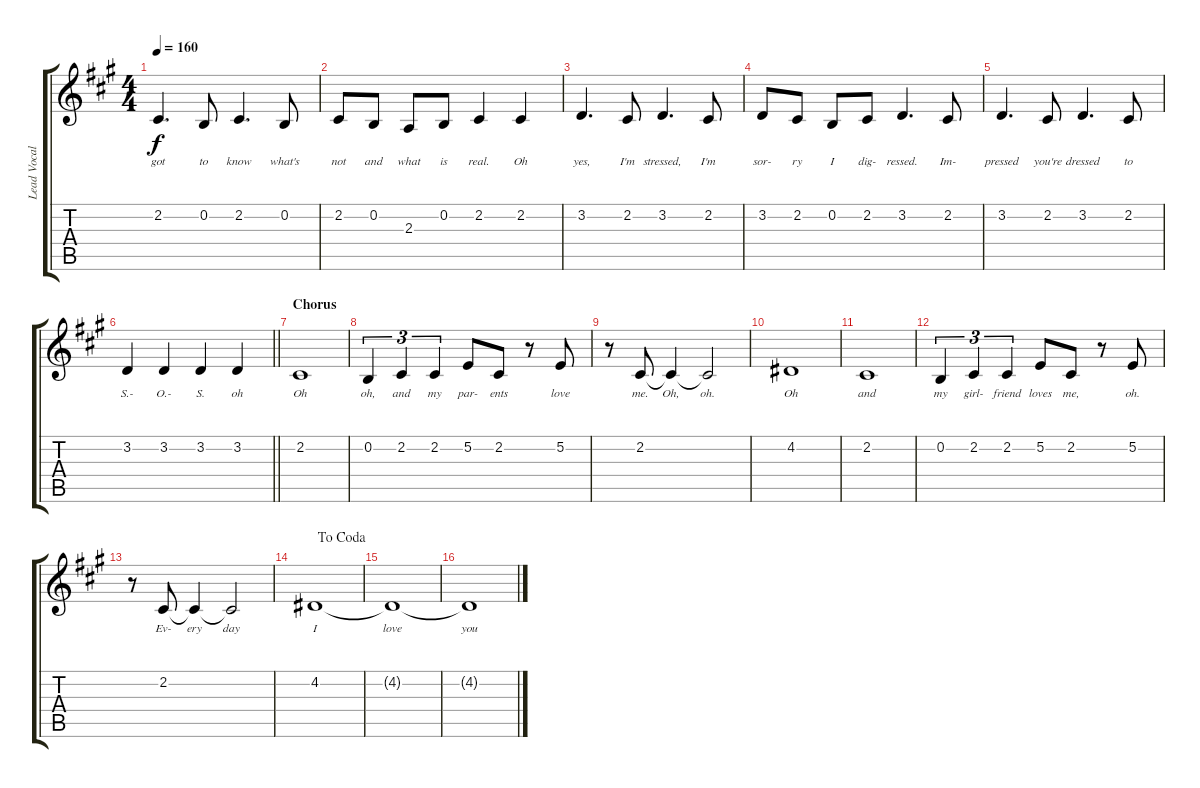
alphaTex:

\track ("Lead Vocals" "Lead Vocal") {instrument altosax}
\staff {score tabs}
\tuning (E4 B3 G3 D3 A2 E2) {hide}
\ts (4 4)
\tempo 160
\clef g2
\ks a
2.2.4{d lyrics (0 "got") lyrics (1 "") lyrics (2 "") lyrics (3 "") lyrics (4 "") dy f} 0.2.8{lyrics (0 "to") lyrics (1 "") lyrics (2 "") lyrics (3 "") lyrics (4 "")} 2.2.4{d lyrics (0 "know") lyrics (1 "") lyrics (2 "") lyrics (3 "") lyrics (4 "")} 0.2.8{lyrics (0 "what's") lyrics (1 "") lyrics (2 "") lyrics (3 "") lyrics (4 "")} |
2.2.8{lyrics (0 "not") lyrics (1 "") lyrics (2 "") lyrics (3 "") lyrics (4 "")} 0.2.8{lyrics (0 "and") lyrics (1 "") lyrics (2 "") lyrics (3 "") lyrics (4 "")} 2.3.8{lyrics (0 "what") lyrics (1 "") lyrics (2 "") lyrics (3 "") lyrics (4 "")} 0.2.8{lyrics (0 "is") lyrics (1 "") lyrics (2 "") lyrics (3 "") lyrics (4 "")} 2.2.4{lyrics (0 "real.") lyrics (1 "") lyrics (2 "") lyrics (3 "") lyrics (4 "")} 2.2.4{lyrics (0 "Oh") lyrics (1 "") lyrics (2 "") lyrics (3 "") lyrics (4 "")} |
3.2.4{d lyrics (0 "yes,") lyrics (1 "") lyrics (2 "") lyrics (3 "") lyrics (4 "")} 2.2.8{lyrics (0 "I'm") lyrics (1 "") lyrics (2 "") lyrics (3 "") lyrics (4 "")} 3.2.4{d lyrics (0 "stressed,") lyrics (1 "") lyrics (2 "") lyrics (3 "") lyrics (4 "")} 2.2.8{lyrics (0 "I'm") lyrics (1 "") lyrics (2 "") lyrics (3 "") lyrics (4 "")} |
3.2.8{lyrics (0 "sor-") lyrics (1 "") lyrics (2 "") lyrics (3 "") lyrics (4 "")} 2.2.8{lyrics (0 "ry") lyrics (1 "") lyrics (2 "") lyrics (3 "") lyrics (4 "")} 0.2.8{lyrics (0 "I") lyrics (1 "") lyrics (2 "") lyrics (3 "") lyrics (4 "")} 2.2.8{lyrics (0 "dig-") lyrics (1 "") lyrics (2 "") lyrics (3 "") lyrics (4 "")} 3.2.4{d lyrics (0 "ressed.") lyrics (1 "") lyrics (2 "") lyrics (3 "") lyrics (4 "")} 2.2.8{lyrics (0 "Im-") lyrics (1 "") lyrics (2 "") lyrics (3 "") lyrics (4 "")} |
3.2.4{d lyrics (0 "pressed") lyrics (1 "") lyrics (2 "") lyrics (3 "") lyrics (4 "")} 2.2.8{lyrics (0 "you're") lyrics (1 "") lyrics (2 "") lyrics (3 "") lyrics (4 "")} 3.2.4{d lyrics (0 "dressed") lyrics (1 "") lyrics (2 "") lyrics (3 "") lyrics (4 "")} 2.2.8{lyrics (0 "to") lyrics (1 "") lyrics (2 "") lyrics (3 "") lyrics (4 "")} |
\barLineRight lightlight
3.2.4{lyrics (0 "S.-") lyrics (1 "") lyrics (2 "") lyrics (3 "") lyrics (4 "")} 3.2.4{lyrics (0 "O.-") lyrics (1 "") lyrics (2 "") lyrics (3 "") lyrics (4 "")} 3.2.4{lyrics (0 "S.") lyrics (1 "") lyrics (2 "") lyrics (3 "") lyrics (4 "")} 3.2.4{lyrics (0 "oh") lyrics (1 "") lyrics (2 "") lyrics (3 "") lyrics (4 "")} |
\section ("" "Chorus")
2.2.1{lyrics (0 "Oh") lyrics (1 "") lyrics (2 "") lyrics (3 "") lyrics (4 "")} |
0.2.4{tu (3 2) lyrics (0 "oh,") lyrics (1 "") lyrics (2 "") lyrics (3 "") lyrics (4 "")} 2.2.4{tu (3 2) lyrics (0 "and") lyrics (1 "") lyrics (2 "") lyrics (3 "") lyrics (4 "")} 2.2.4{tu (3 2) lyrics (0 "my") lyrics (1 "") lyrics (2 "") lyrics (3 "") lyrics (4 "")} 5.2.8{lyrics (0 "par-") lyrics (1 "") lyrics (2 "") lyrics (3 "") lyrics (4 "")} 2.2.8{lyrics (0 "ents") lyrics (1 "") lyrics (2 "") lyrics (3 "") lyrics (4 "")} r.8 5.2.8{lyrics (0 "love") lyrics (1 "") lyrics (2 "") lyrics (3 "") lyrics (4 "")} |
r.8 2.2.8{lyrics (0 "me.") lyrics (1 "") lyrics (2 "") lyrics (3 "") lyrics (4 "")} 2.2{t}.4{lyrics (0 "Oh,") lyrics (1 "") lyrics (2 "") lyrics (3 "") lyrics (4 "")} 2.2{t}.2{lyrics (0 "oh.") lyrics (1 "") lyrics (2 "") lyrics (3 "") lyrics (4 "")} |
4.2.1{lyrics (0 "Oh") lyrics (1 "") lyrics (2 "") lyrics (3 "") lyrics (4 "")} |
2.2.1{lyrics (0 "and") lyrics (1 "") lyrics (2 "") lyrics (3 "") lyrics (4 "")} |
0.2.4{tu (3 2) lyrics (0 "my") lyrics (1 "") lyrics (2 "") lyrics (3 "") lyrics (4 "")} 2.2.4{tu (3 2) lyrics (0 "girl-") lyrics (1 "") lyrics (2 "") lyrics (3 "") lyrics (4 "")} 2.2.4{tu (3 2) lyrics (0 "friend") lyrics (1 "") lyrics (2 "") lyrics (3 "") lyrics (4 "")} 5.2.8{lyrics (0 "loves") lyrics (1 "") lyrics (2 "") lyrics (3 "") lyrics (4 "")} 2.2.8{lyrics (0 "me,") lyrics (1 "") lyrics (2 "") lyrics (3 "") lyrics (4 "")} r.8 5.2.8{lyrics (0 "oh.") lyrics (1 "") lyrics (2 "") lyrics (3 "") lyrics (4 "")} |
r.8 2.2.8{lyrics (0 "Ev-") lyrics (1 "") lyrics (2 "") lyrics (3 "") lyrics (4 "")} 2.2{t}.4{lyrics (0 "ery") lyrics (1 "") lyrics (2 "") lyrics (3 "") lyrics (4 "")} 2.2{t}.2{lyrics (0 "day") lyrics (1 "") lyrics (2 "") lyrics (3 "") lyrics (4 "")} |
\jump dacoda
4.2.1{lyrics (0 "I") lyrics (1 "") lyrics (2 "") lyrics (3 "") lyrics (4 "")} |
4.2{t}.1{lyrics (0 "love") lyrics (1 "") lyrics (2 "") lyrics (3 "") lyrics (4 "")} |
4.2{t}.1{lyrics (0 "you") lyrics (1 "") lyrics (2 "") lyrics (3 "") lyrics (4 "")}
